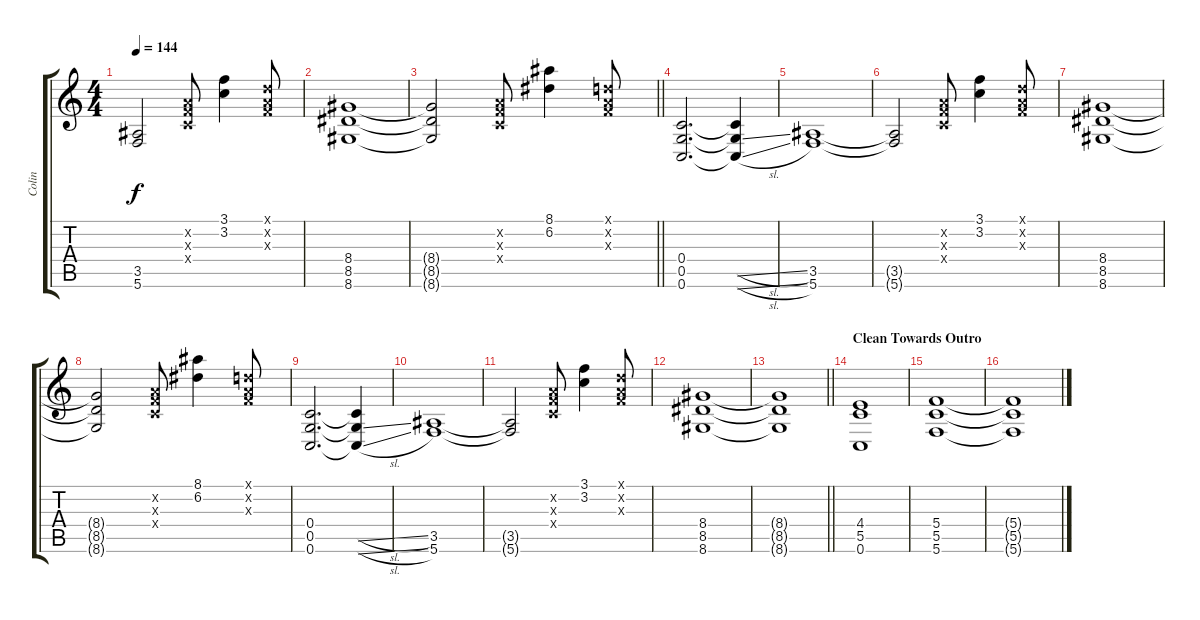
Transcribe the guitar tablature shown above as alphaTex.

\track ("Colin" "Colin") {instrument overdrivenguitar}
\staff {score tabs}
\tuning (D4 A3 F3 C3 G2 C2) {hide}
\ts (4 4)
\tempo 144
\clef g2
\ks c
(3.5{t} 5.6{t}).2{dy f} (0.2{x} 0.3{x} 0.4{x}).8 (3.1 3.2).4 (0.1{x} 0.2{x} 0.3{x}).8 |
(8.4 8.5 8.6).1 |
\barLineRight lightlight
(8.4{t} 8.5{t} 8.6{t}).2 (0.2{x} 0.3{x} 0.4{x}).8 (8.1 6.2).4 (0.1{x} 0.2{x} 0.3{x}).8 |
(0.4 0.5 0.6).2{d} (0.4{t} 0.5{sl t} 0.6{sl t}).4 |
(3.5 5.6).1 |
(3.5{t} 5.6{t}).2 (0.2{x} 0.3{x} 0.4{x}).8 (3.1 3.2).4 (0.1{x} 0.2{x} 0.3{x}).8 |
(8.4 8.5 8.6).1 |
(8.4{t} 8.5{t} 8.6{t}).2 (0.2{x} 0.3{x} 0.4{x}).8 (8.1 6.2).4 (0.1{x} 0.2{x} 0.3{x}).8 |
(0.4 0.5 0.6).2{d} (0.4{t} 0.5{sl t} 0.6{sl t}).4 |
(3.5 5.6).1 |
(3.5{t} 5.6{t}).2 (0.2{x} 0.3{x} 0.4{x}).8 (3.1 3.2).4 (0.1{x} 0.2{x} 0.3{x}).8 |
(8.4 8.5 8.6).1 |
\barLineRight lightlight
(8.4{t} 8.5{t} 8.6{t}).1 |
\section ("" "Clean Towards Outro")
(4.4 5.5 0.6).1{instrument overdrivenguitar} |
(5.4 5.5 5.6).1 |
(5.4{t} 5.5{t} 5.6{t}).1
